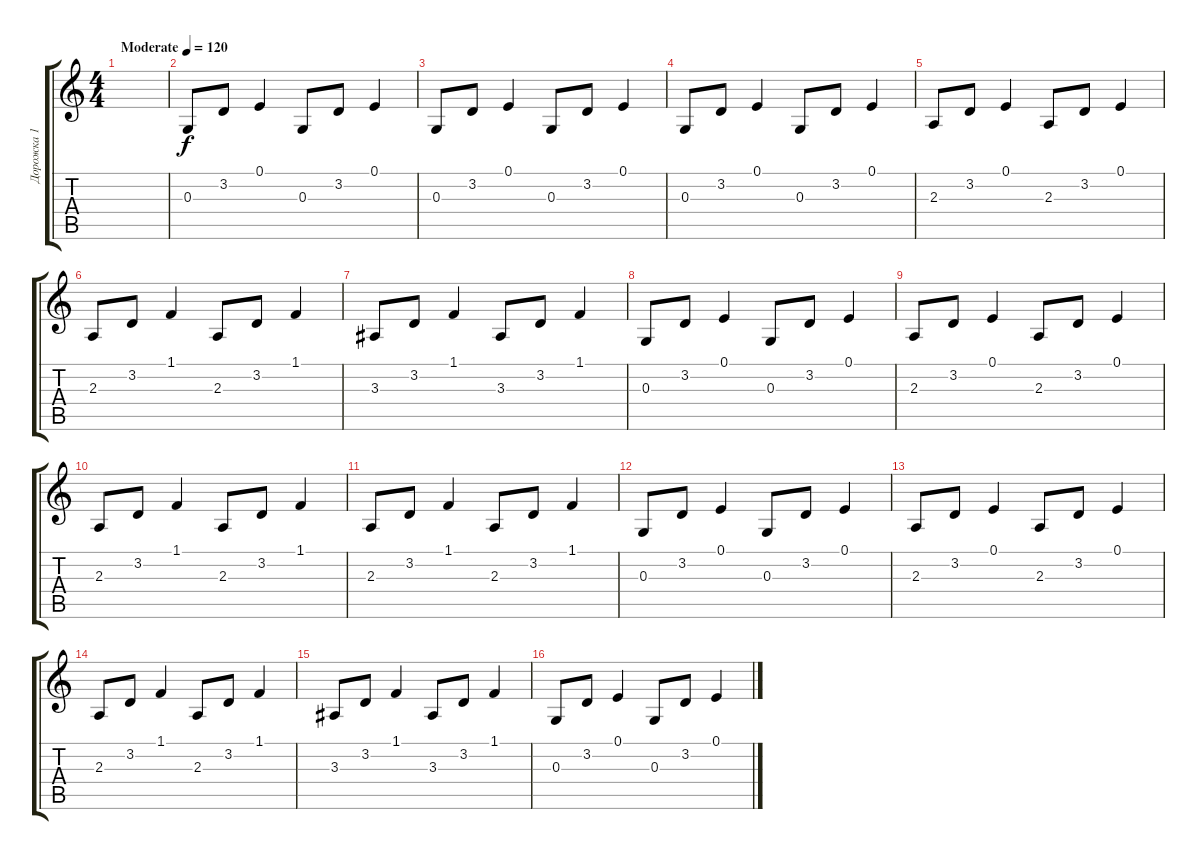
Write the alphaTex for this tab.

\track ("Дорожка 1" "Дорожка 1") {instrument shamisen}
\staff {score tabs}
\tuning (E4 B3 G3 D3 A2 E2) {hide}
\ts (4 4)
\tempo (120 "Moderate")
\clef g2
\ks c
|
0.3.8 3.2.8 0.1.4 0.3.8 3.2.8 0.1.4 |
0.3.8 3.2.8 0.1.4 0.3.8 3.2.8 0.1.4 |
0.3.8 3.2.8 0.1.4 0.3.8 3.2.8 0.1.4 |
2.3.8 3.2.8 0.1.4 2.3.8 3.2.8 0.1.4 |
2.3.8 3.2.8 1.1.4 2.3.8 3.2.8 1.1.4 |
3.3.8 3.2.8 1.1.4 3.3.8 3.2.8 1.1.4 |
0.3.8 3.2.8 0.1.4 0.3.8 3.2.8 0.1.4 |
2.3.8 3.2.8 0.1.4 2.3.8 3.2.8 0.1.4 |
2.3.8 3.2.8 1.1.4 2.3.8 3.2.8 1.1.4 |
2.3.8 3.2.8 1.1.4 2.3.8 3.2.8 1.1.4 |
0.3.8 3.2.8 0.1.4 0.3.8 3.2.8 0.1.4 |
2.3.8 3.2.8 0.1.4 2.3.8 3.2.8 0.1.4 |
2.3.8 3.2.8 1.1.4 2.3.8 3.2.8 1.1.4 |
3.3.8 3.2.8 1.1.4 3.3.8 3.2.8 1.1.4 |
0.3.8 3.2.8 0.1.4 0.3.8 3.2.8 0.1.4
